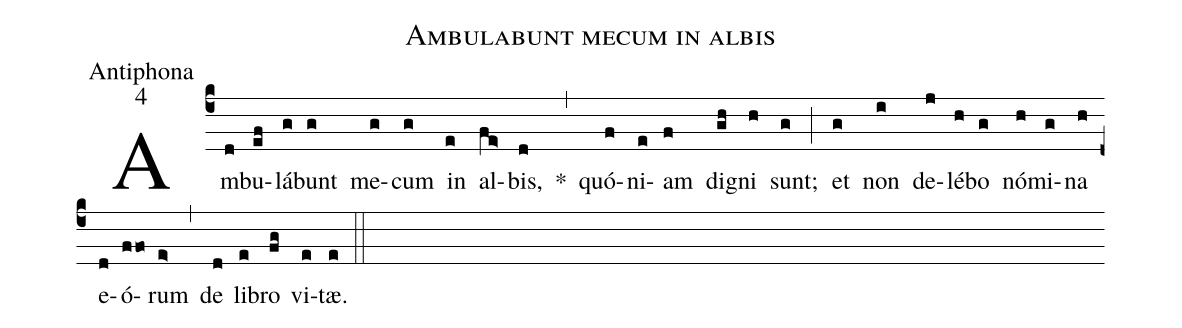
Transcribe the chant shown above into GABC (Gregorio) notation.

name:Ambulabunt mecum in albis;
office-part:Antiphona;
mode:4;
%%
(c4) Am(d)bu(ef)lá(g)bunt(g) me(g)cum(g) in(e) al(fe>)bis,(d) *(,) quó(f)ni(e)am(f) di(gh)gni(h) sunt;(g) (;) et(g) non(i) de(j)lé(h)bo(g) nó(h)mi(g)na(h) e(d)ó(ffo)rum(e>) (,) de(d) li(e)bro(fg) vi(e)tæ.(e) (::)
